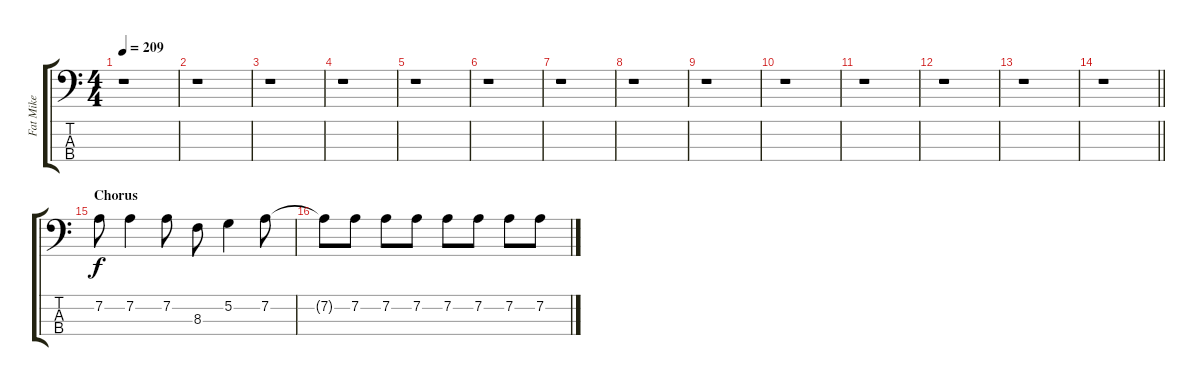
\track ("Fat Mike" "Fat Mike") {instrument electricbasspick}
\staff {score tabs}
\tuning (G2 D2 A1 E1) {hide}
\ts (4 4)
\tempo 209
\clef f4
\ks c
r.1{dy f} |
r.1 |
r.1 |
r.1 |
r.1 |
r.1 |
r.1 |
r.1 |
r.1 |
r.1 |
r.1 |
r.1 |
r.1 |
\barLineRight lightlight
r.1 |
\section ("" "Chorus")
7.2.8 7.2.4 7.2.8 8.3.8 5.2.4 7.2.8 |
7.2{t}.8 7.2.8 7.2.8 7.2.8 7.2.8 7.2.8 7.2.8 7.2.8
